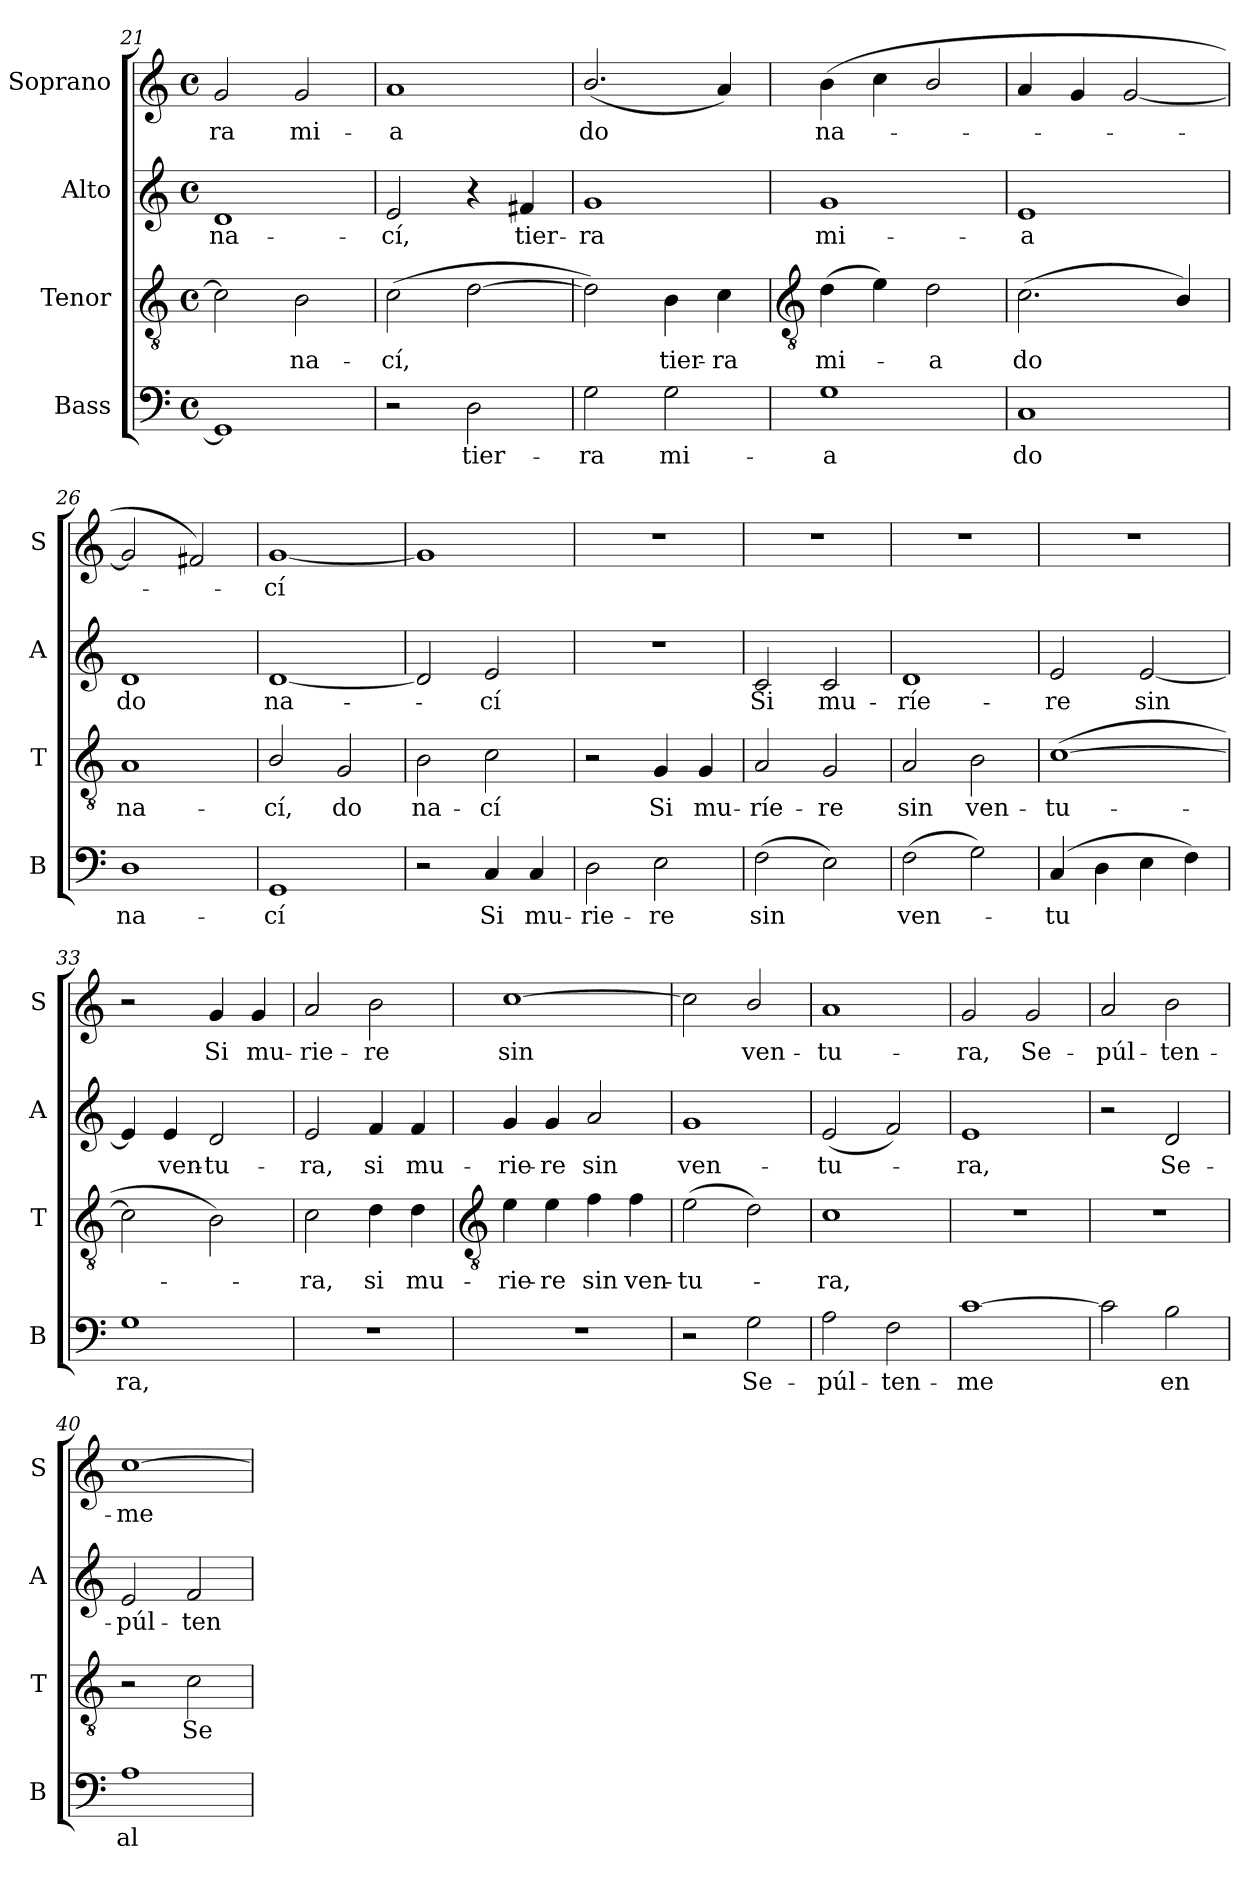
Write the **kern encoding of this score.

**kern	**text	**kern	**text	**kern	**text	**kern	**text
*part4	*part4	*part3	*part3	*part2	*part2	*part1	*part1
*staff4	*staff4	*staff3	*staff3	*staff2	*staff2	*staff1	*staff1
*I"Bass	*	*I"Tenor	*	*I"Alto	*	*I"Soprano	*
*I'B	*	*I'T	*	*I'A	*	*I'S	*
*clefF4	*	*clefGv2	*	*clefG2	*	*clefG2	*
*k[]	*	*k[]	*	*k[]	*	*k[]	*
*C:	*	*C:	*	*C:	*	*C:	*
*M4/4	*	*M4/4	*	*M4/4	*	*M4/4	*
*met(c)	*	*met(c)	*	*met(c)	*	*met(c)	*
=21	=21	=21	=21	=21	=21	=21	=21
!	!	!	!	!	!LO:LY:b	!	!LO:LY:b
1GG]	.	2c]	.	1d	na-	2g	-ra
!	!	!	!LO:LY:b	!	!	!	!LO:LY:b
.	.	2B	na-	.	.	2g	mi-
=22	=22	=22	=22	=22	=22	=22	=22
!	!	!	!LO:LY:b	!	!LO:LY:b	!	!LO:LY:b
2r	.	(>2c	-cí,	2e	-cí,	1a	-a
!	!LO:LY:b	!	!	!	!	!	!
2D	tier-	[2d	.	4r	.	.	.
!	!	!	!	!	!LO:LY:b	!	!
.	.	.	.	4f#X	tier-	.	.
=23	=23	=23	=23	=23	=23	=23	=23
!	!LO:LY:b	!	!	!	!LO:LY:b	!	!LO:LY:b
2G	-ra	2d])	.	1g	-ra	(<2.b/	do
!	!LO:LY:b	!	!LO:LY:b	!	!	!	!
2G	mi-	4B	tier-	.	.	.	.
!	!	!	!LO:LY:b	!	!	!	!
.	.	4c	-ra	.	.	4a)	.
!!LO:LB:g=z
=24	=24	=24	=24	=24	=24	=24	=24
*	*	*clefGv2	*	*	*	*	*
!	!LO:LY:b	!	!LO:LY:b	!	!LO:LY:b	!	!LO:LY:b
1G	-a	(>4d	mi-	1g	mi-	(<4b	na-
.	.	4e)	.	.	.	4cc	.
!	!	!	!LO:LY:b	!	!	!	!
.	.	2d	a	.	.	2b/	.
=25	=25	=25	=25	=25	=25	=25	=25
!	!LO:LY:b	!	!LO:LY:b	!	!LO:LY:b	!	!
1C	do	(<2.c	do	1e	-a	4a	.
.	.	.	.	.	.	4g	.
.	.	.	.	.	.	[2g	.
.	.	4B/)	.	.	.	.	.
=26	=26	=26	=26	=26	=26	=26	=26
!	!LO:LY:b	!	!LO:LY:b	!	!LO:LY:b	!	!
1D	na-	1A	na-	1d	do	2g]	.
.	.	.	.	.	.	2f#X)	.
=27	=27	=27	=27	=27	=27	=27	=27
!	!LO:LY:b	!	!LO:LY:b	!	!LO:LY:b	!	!LO:LY:b
1GG	-cí	2B/	-cí,	[1d	na-	[1g	cí
!	!	!	!LO:LY:b	!	!	!	!
.	.	2G	do	.	.	.	.
=28	=28	=28	=28	=28	=28	=28	=28
!	!	!	!LO:LY:b	!	!	!	!
2r	.	2B	na-	2d]	.	1g]	.
!	!LO:LY:b	!	!LO:LY:b	!	!LO:LY:b	!	!
4C	Si	2c	-cí	2e	cí	.	.
!	!LO:LY:b	!	!	!	!	!	!
4C	mu-	.	.	.	.	.	.
=29	=29	=29	=29	=29	=29	=29	=29
!	!LO:LY:b	!	!	!	!	!	!
2D	-rie-	2r	.	1r	.	1r	.
!	!LO:LY:b	!	!LO:LY:b	!	!	!	!
2E	-re	4G	Si	.	.	.	.
!	!	!	!LO:LY:b	!	!	!	!
.	.	4G	mu-	.	.	.	.
=30	=30	=30	=30	=30	=30	=30	=30
!	!LO:LY:b	!	!LO:LY:b	!	!LO:LY:b	!	!
(>2F	sin	2A	-ríe-	2c	Si	1r	.
!	!	!	!LO:LY:b	!	!LO:LY:b	!	!
2E)	.	2G	-re	2c	mu-	.	.
=31	=31	=31	=31	=31	=31	=31	=31
!	!LO:LY:b	!	!LO:LY:b	!	!LO:LY:b	!	!
(>2F	ven-	2A	sin	1d	-ríe-	1r	.
!	!	!	!LO:LY:b	!	!	!	!
2G)	.	2B	ven-	.	.	.	.
=32	=32	=32	=32	=32	=32	=32	=32
!	!LO:LY:b	!	!LO:LY:b	!	!LO:LY:b	!	!
(>4C	tu	(>[1c	-tu-	2e	-re	1r	.
4D	.	.	.	.	.	.	.
!	!	!	!	!	!LO:LY:b	!	!
4E	.	.	.	[2e	sin	.	.
4F)	.	.	.	.	.	.	.
=33	=33	=33	=33	=33	=33	=33	=33
!	!LO:LY:b	!	!	!	!	!	!
1G	ra,	2c]	.	4e]	.	2r	.
!	!	!	!	!	!LO:LY:b	!	!
.	.	.	.	4e	ven-	.	.
!	!	!	!	!	!LO:LY:b	!	!LO:LY:b
.	.	2B)	.	2d	-tu-	4g	Si
!	!	!	!	!	!	!	!LO:LY:b
.	.	.	.	.	.	4g	mu-
=34	=34	=34	=34	=34	=34	=34	=34
!	!	!	!LO:LY:b	!	!LO:LY:b	!	!LO:LY:b
1r	.	2c	ra,	2e	-ra,	2a	-rie-
!	!	!	!LO:LY:b	!	!LO:LY:b	!	!LO:LY:b
.	.	4d	si	4f	si	2b	-re
!	!	!	!LO:LY:b	!	!LO:LY:b	!	!
.	.	4d	mu-	4f	mu-	.	.
!!LO:LB:g=z
=35	=35	=35	=35	=35	=35	=35	=35
*	*	*clefGv2	*	*	*	*	*
!	!	!	!LO:LY:b	!	!LO:LY:b	!	!LO:LY:b
1r	.	4e	-rie-	4g	-rie-	[1cc	sin
!	!	!	!LO:LY:b	!	!LO:LY:b	!	!
.	.	4e	-re	4g	-re	.	.
!	!	!	!LO:LY:b	!	!LO:LY:b	!	!
.	.	4f	sin	2a	sin	.	.
!	!	!	!LO:LY:b	!	!	!	!
.	.	4f	ven-	.	.	.	.
=36	=36	=36	=36	=36	=36	=36	=36
!	!	!	!LO:LY:b	!	!LO:LY:b	!	!
2r	.	(>2e	-tu-	1g	ven-	2cc]	.
!	!LO:LY:b	!	!	!	!	!	!LO:LY:b
2G	Se-	2d)	.	.	.	2b/	ven-
=37	=37	=37	=37	=37	=37	=37	=37
!	!LO:LY:b	!	!LO:LY:b	!	!LO:LY:b	!	!LO:LY:b
2A	-púl-	1c	ra,	(<2e	-tu-	1a	-tu-
!	!LO:LY:b	!	!	!	!	!	!
2F	-ten-	.	.	2f)	.	.	.
=38	=38	=38	=38	=38	=38	=38	=38
!	!LO:LY:b	!	!	!	!LO:LY:b	!	!LO:LY:b
[1c	-me	1r	.	1e	ra,	2g	-ra,
!	!	!	!	!	!	!	!LO:LY:b
.	.	.	.	.	.	2g	Se-
=39	=39	=39	=39	=39	=39	=39	=39
!	!	!	!	!	!	!	!LO:LY:b
2c]	.	1r	.	2r	.	2a	-púl-
!	!LO:LY:b	!	!	!	!LO:LY:b	!	!LO:LY:b
2B	en	.	.	2d	Se-	2b	-ten-
=40	=40	=40	=40	=40	=40	=40	=40
!	!LO:LY:b	!	!	!	!LO:LY:b	!	!LO:LY:b
1A	al-	2r	.	2e	-púl-	[1cc	-me
!	!	!	!LO:LY:b	!	!LO:LY:b	!	!
.	.	2c	Se-	2f	-ten-	.	.
=	=	=	=	=	=	=	=
*-	*-	*-	*-	*-	*-	*-	*-
